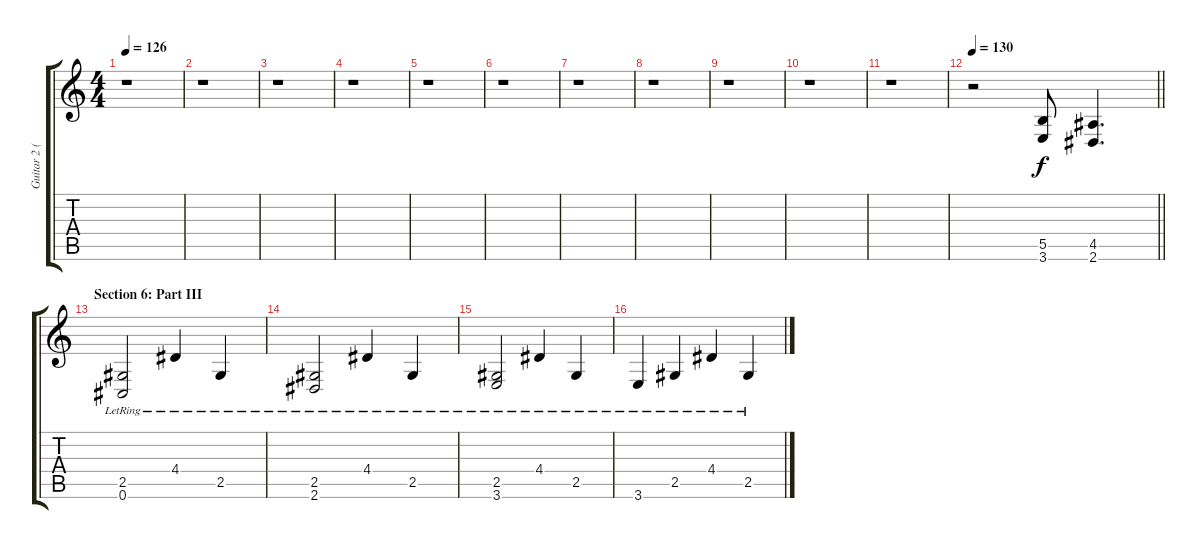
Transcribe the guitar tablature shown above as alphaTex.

\track ("Guitar 2 (Distortion)" "Guitar 2 (") {instrument distortionguitar}
\staff {score tabs}
\tuning (Db4 Ab3 E3 B2 Gb2 Db2) {hide}
\ts (4 4)
\tempo 126
\clef g2
\ks c
r.1{dy f} |
r.1 |
r.1 |
r.1 |
r.1 |
r.1 |
r.1 |
r.1 |
r.1 |
r.1 |
r.1 |
\tempo 130
\barLineRight lightlight
r.2 (5.5 3.6).8 (4.5 2.6).4{d} |
\section ("" "Section 6: Part III")
(2.5{lr} 0.6{lr}).2 4.4{lr}.4 2.5{lr}.4 |
(2.5{lr} 2.6{lr}).2 4.4{lr}.4 2.5{lr}.4 |
(2.5{lr} 3.6{lr}).2 4.4{lr}.4 2.5{lr}.4 |
3.6{lr}.4 2.5{lr}.4 4.4{lr}.4 2.5{lr}.4
